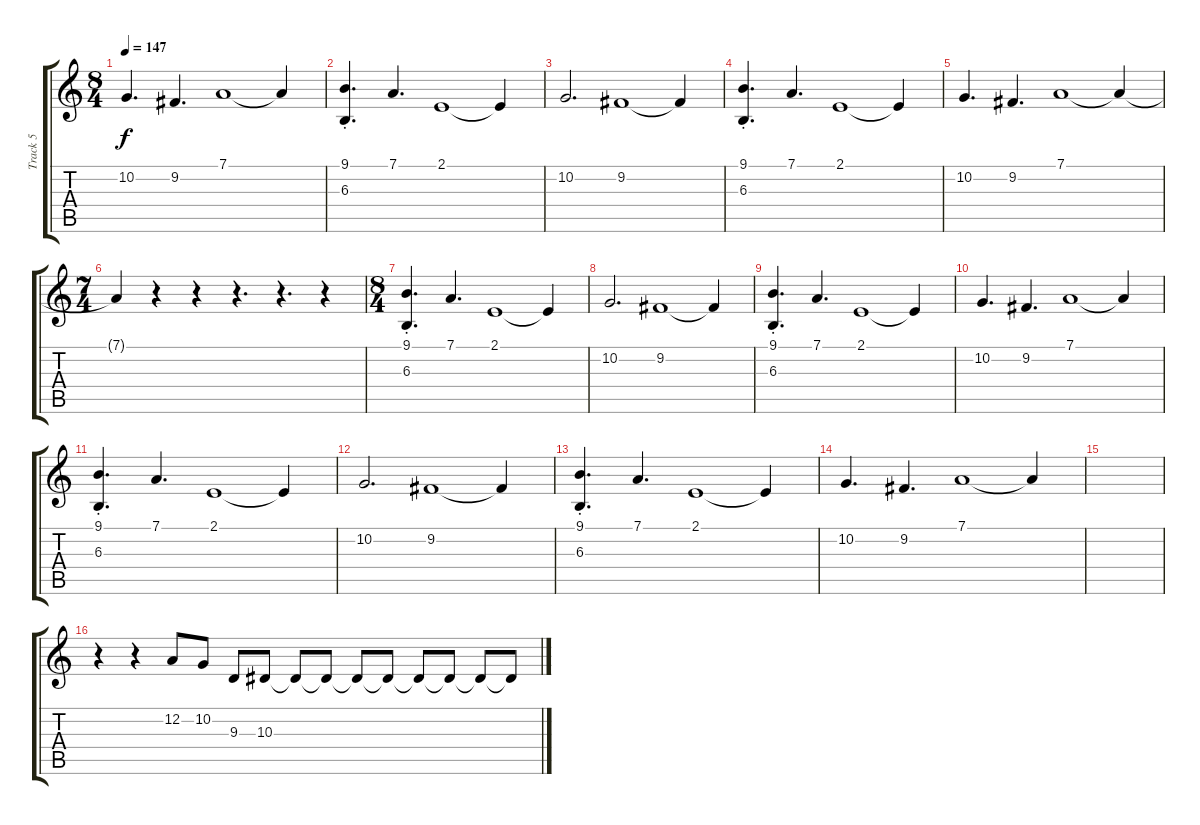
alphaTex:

\track ("Track 5" "Track 5") {instrument lead2sawtooth}
\staff {score tabs}
\tuning (D4 A3 F3 C3 G2 C2) {hide}
\ts (8 4)
\tempo 147
\clef g2
\ks c
10.2.4{d dy f} 9.2.4{d} 7.1.1 7.1{t}.4 |
(9.1 6.3{st}).4{d} 7.1.4{d} 2.1.1 2.1{t}.4 |
10.2.2{d} 9.2.1 9.2{t}.4 |
(9.1 6.3{st}).4{d} 7.1.4{d} 2.1.1 2.1{t}.4 |
10.2.4{d} 9.2.4{d} 7.1.1 7.1{t}.4 |
\ts (7 4)
7.1{t}.4 r.4 r.4 r.4{d} r.4{d} r.4 |
\ts (8 4)
(9.1 6.3{st}).4{d} 7.1.4{d} 2.1.1 2.1{t}.4 |
10.2.2{d} 9.2.1 9.2{t}.4 |
(9.1 6.3{st}).4{d} 7.1.4{d} 2.1.1 2.1{t}.4 |
10.2.4{d} 9.2.4{d} 7.1.1 7.1{t}.4 |
(9.1 6.3{st}).4{d} 7.1.4{d} 2.1.1 2.1{t}.4 |
10.2.2{d} 9.2.1 9.2{t}.4 |
(9.1 6.3{st}).4{d} 7.1.4{d} 2.1.1 2.1{t}.4 |
10.2.4{d} 9.2.4{d} 7.1.1 7.1{t}.4 |
|
r.4 r.4 12.2.8 10.2.8 9.3.8 10.3.8 10.3{t}.8 10.3{t}.8 10.3{t}.8 10.3{t}.8 10.3{t}.8 10.3{t}.8 10.3{t}.8 10.3{t}.8
